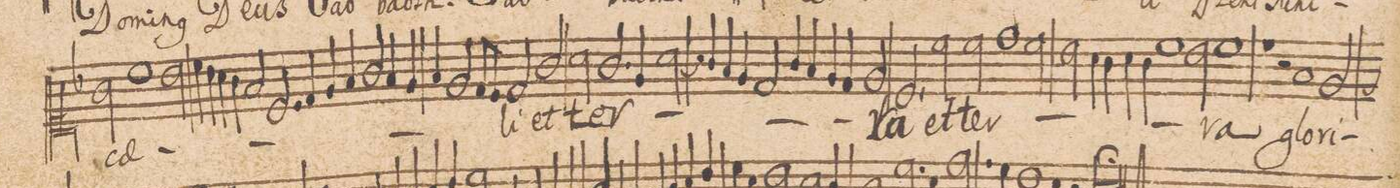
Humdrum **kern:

**kern	**text
*I"ALTVS.	*
*clefC1	*
*k[b-]	*
*met(C|)	*
*M2/1	*
2g\	cae-
1cc	.
=30-	=30-
2b-\	.
4cc\	.
4b-\	.
4a\	.
4g\	.
=31-	=31-
2f/	.
2.c/	.
4d/	.
4e/	.
4f/	.
=32-	=32-
2g/	.
4f/	.
4e/	.
4f/	.
2e/	.
8d/L	.
8c/J	.
=33-	=33-
2d/	-li
2g/	et
2a\	ter-
2.g/	.
=34-	=34-
4e/	.
2.a\	.
4g/	.
4f/	.
4e/	.
=35-	=35-
2d/	.
4g/	.
4f/	.
4e/	.
4d/	.
2e/	.
=36-	=36-
2c,</	-ra
2cc\	et
2cc\	ter-
1dd	.
=37-	=37-
2cc\	.
2b-\	.
4a\	.
4g\	.
=38-	=38-
4a\	.
4g\	.
1cc	.
2b-	.
=39-	=39-
1cc	-ra
1r	.
=40-	=40-
2r	.
1f	glo-
2e/	-ri-
*custos:d	*
=41-	=41-
*-	*-
